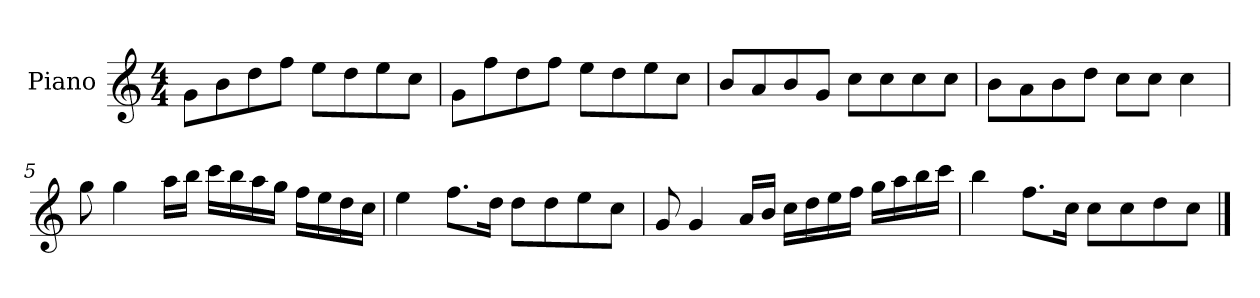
**kern
*part1
*staff1
*I"Piano
*I'P-no
*clefG2
*k[]
*M4/4
*MM90
=1
8g\L
8b\
8dd\
8ff\J
8ee\L
8dd\
8ee\
8cc\J
=2
8g\L
8ff\
8dd\
8ff\J
8ee\L
8dd\
8ee\
8cc\J
=3
8b/L
8a/
8b/
8g/J
8cc\L
8cc\
8cc\
8cc\J
=4
8b\L
8a\
8b\
8dd\J
8cc\L
8cc\J
4cc\
!!LO:LB:g=z
=5
8gg\
4gg\
16aa\LL
16bb\JJ
16ccc\LL
16bb\
16aa\
16gg\JJ
16ff\LL
16ee\
16dd\
16cc\JJ
=6
4ee\
8.ff\L
16dd\Jk
8dd\L
8dd\
8ee\
8cc\J
=7
8g/
4g/
16a/LL
16b/JJ
16cc\LL
16dd\
16ee\
16ff\JJ
16gg\LL
16aa\
16bb\
16ccc\JJ
=8
4bb\
8.ff\L
16cc\Jk
8cc\L
8cc\
8dd\
8cc\J
==
*-
